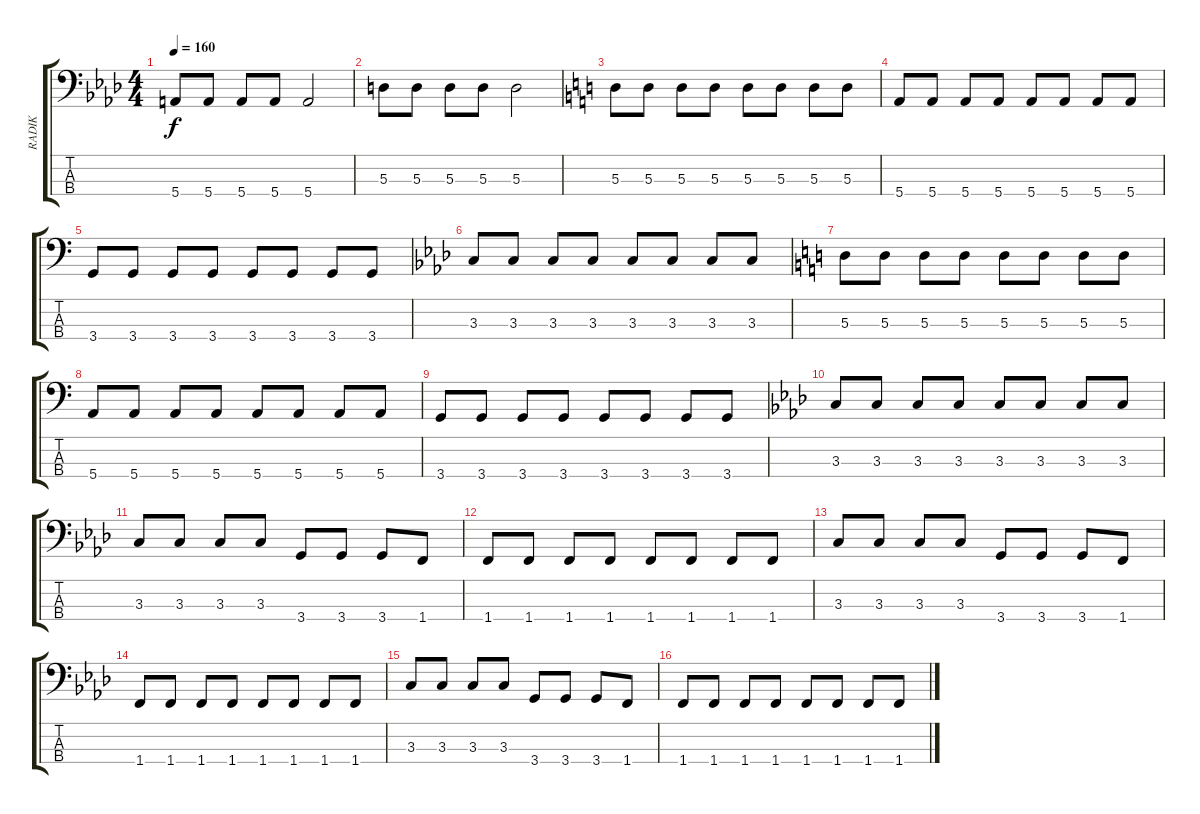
\track ("RADIK" "RADIK") {instrument electricbassfinger}
\staff {score tabs}
\tuning (G2 D2 A1 E1) {hide}
\ts (4 4)
\tempo 160
\clef f4
\ks ab
5.4.8{dy f} 5.4.8 5.4.8 5.4.8 5.4.2 |
5.3.8 5.3.8 5.3.8 5.3.8 5.3.2 |
\ks c
5.3.8 5.3.8 5.3.8 5.3.8 5.3.8 5.3.8 5.3.8 5.3.8 |
5.4.8 5.4.8 5.4.8 5.4.8 5.4.8 5.4.8 5.4.8 5.4.8 |
3.4.8 3.4.8 3.4.8 3.4.8 3.4.8 3.4.8 3.4.8 3.4.8 |
\ks ab
3.3.8 3.3.8 3.3.8 3.3.8 3.3.8 3.3.8 3.3.8 3.3.8 |
\ks c
5.3.8 5.3.8 5.3.8 5.3.8 5.3.8 5.3.8 5.3.8 5.3.8 |
5.4.8 5.4.8 5.4.8 5.4.8 5.4.8 5.4.8 5.4.8 5.4.8 |
3.4.8 3.4.8 3.4.8 3.4.8 3.4.8 3.4.8 3.4.8 3.4.8 |
\ks ab
3.3.8 3.3.8 3.3.8 3.3.8 3.3.8 3.3.8 3.3.8 3.3.8 |
3.3.8 3.3.8 3.3.8 3.3.8 3.4.8 3.4.8 3.4.8 1.4.8 |
1.4.8 1.4.8 1.4.8 1.4.8 1.4.8 1.4.8 1.4.8 1.4.8 |
3.3.8 3.3.8 3.3.8 3.3.8 3.4.8 3.4.8 3.4.8 1.4.8 |
1.4.8 1.4.8 1.4.8 1.4.8 1.4.8 1.4.8 1.4.8 1.4.8 |
3.3.8 3.3.8 3.3.8 3.3.8 3.4.8 3.4.8 3.4.8 1.4.8 |
1.4.8 1.4.8 1.4.8 1.4.8 1.4.8 1.4.8 1.4.8 1.4.8
